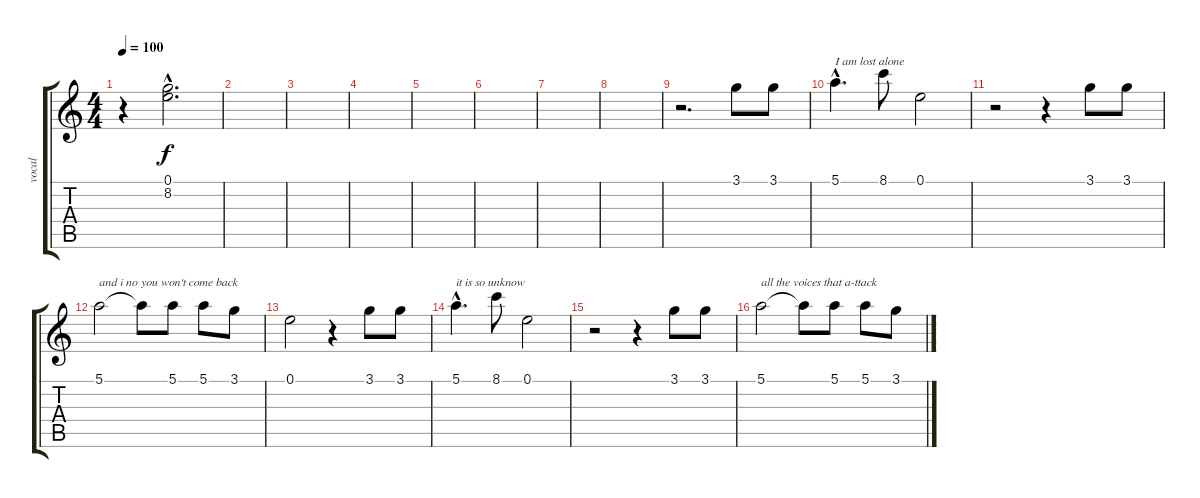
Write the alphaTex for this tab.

\track ("vocal" "vocal") {instrument overdrivenguitar}
\staff {score tabs}
\tuning (E4 B3 G3 D3 A2 E2) {hide}
\ts (4 4)
\tempo 100
\clef g2
\ks c
r.4{dy f instrument reversecymbal} (0.1{hac} 8.2{hac}).2{d} |
|
|
|
|
|
|
|
r.2{d instrument overdrivenguitar} 3.1.8 3.1.8 |
5.1{hac}.4{d txt "I am lost alone" instrument overdrivenguitar} 8.1.8 0.1.2 |
r.2 r.4 3.1.8 3.1.8 |
5.1.2{txt "and i no you won't come back"} 5.1{t}.8 5.1.8 5.1.8 3.1.8 |
0.1.2 r.4 3.1.8 3.1.8 |
5.1{hac}.4{d txt "it is so unknow" instrument overdrivenguitar} 8.1.8 0.1.2 |
r.2 r.4 3.1.8 3.1.8 |
5.1.2{txt "all the voices that a-ttack"} 5.1{t}.8 5.1.8 5.1.8 3.1.8
